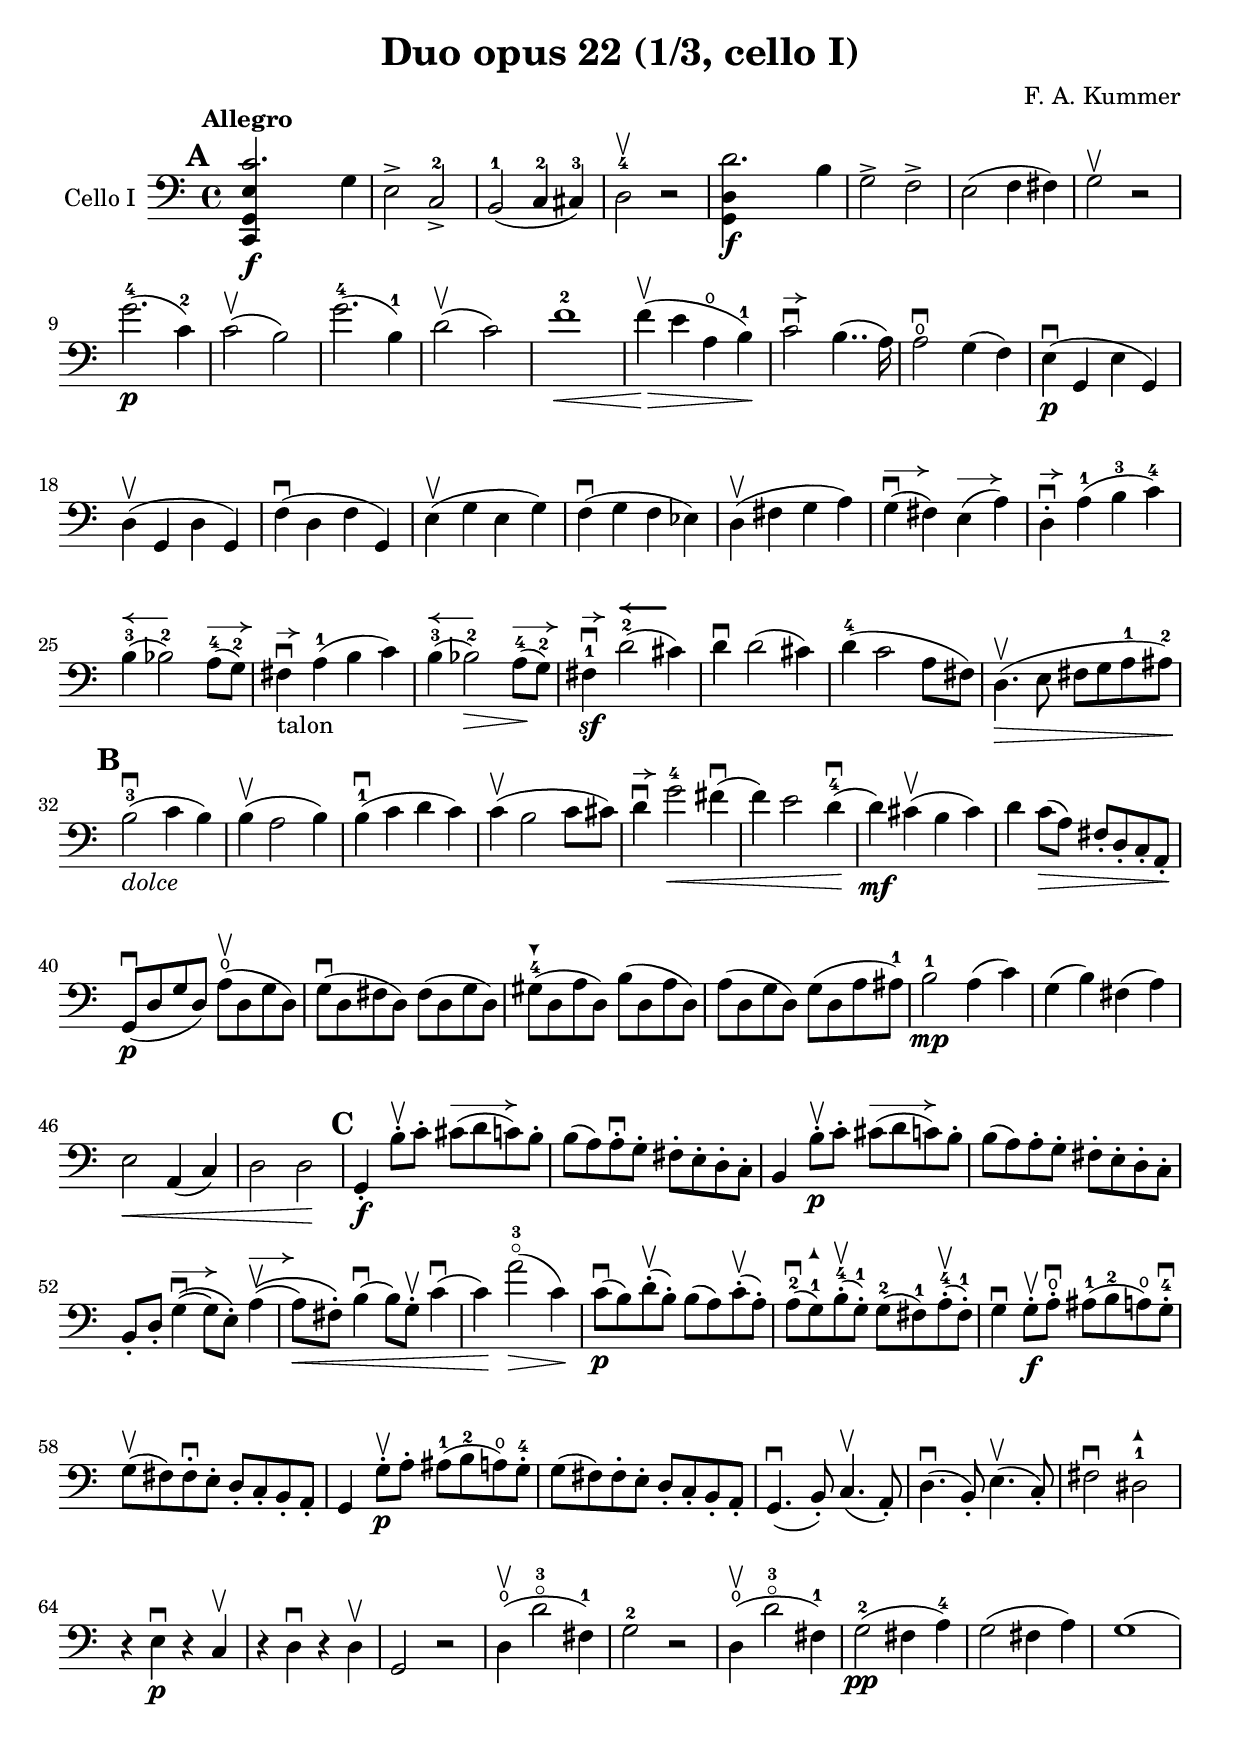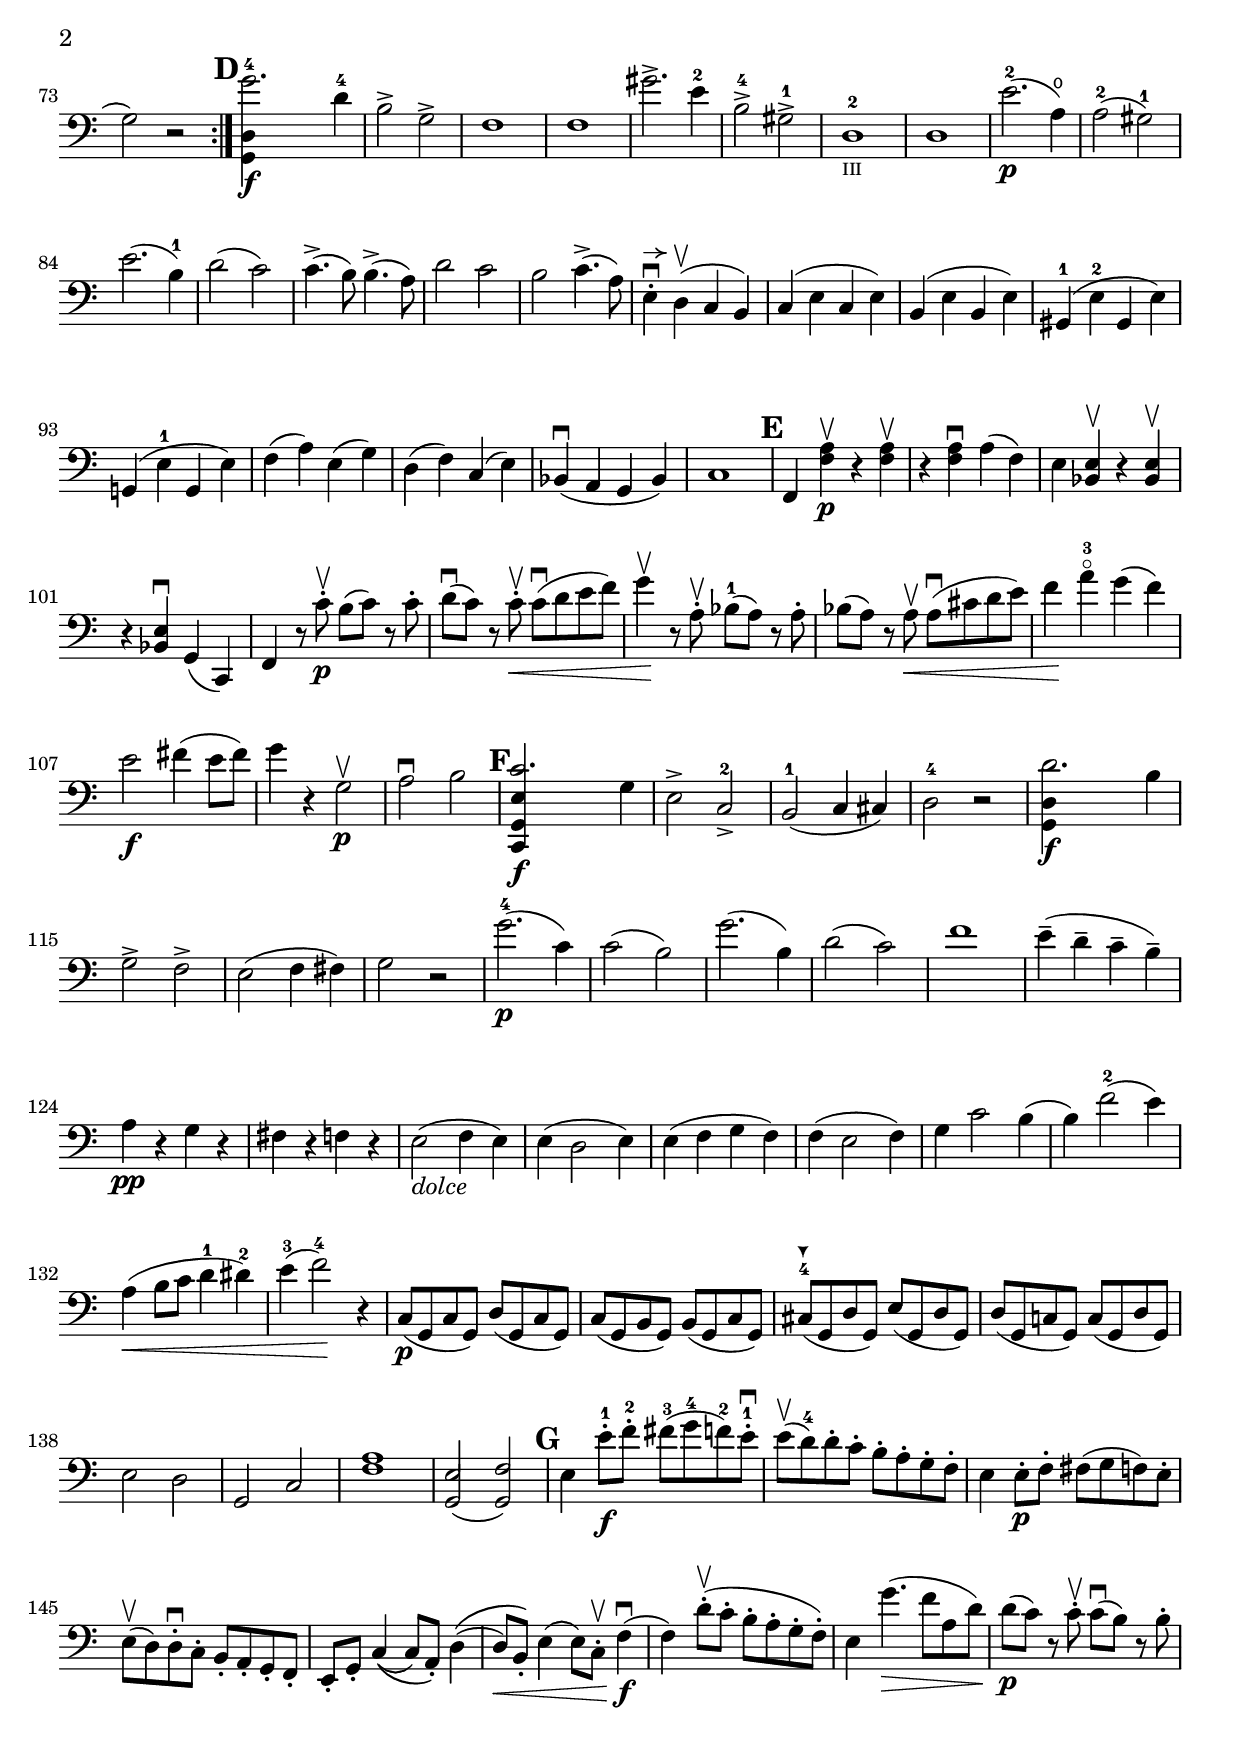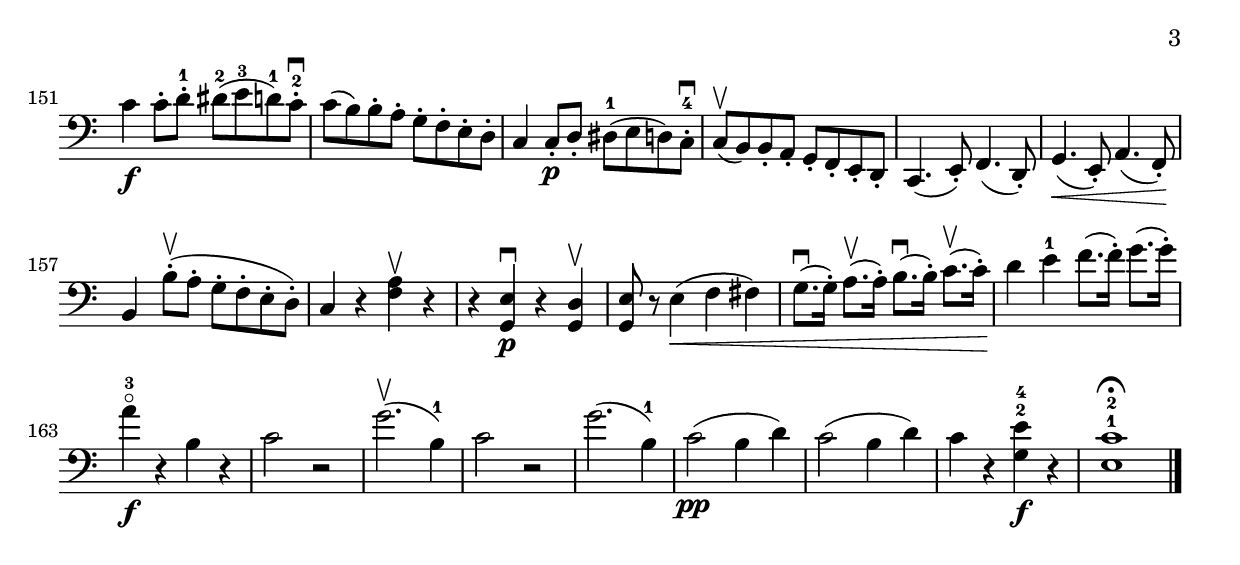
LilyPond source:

#(set-global-staff-size 21)

\version "2.18.2"

\header {
  title    = "Duo opus 22 (1/3, cello I)"
  composer = "F. A. Kummer"
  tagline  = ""
}

\language "italiano"

allongerTrois = \markup {
  \center-column {
    \combine
    \draw-line #'(-6 . 0)
    \arrow-head #X #RIGHT ##f
  }
}

allongerDeux = \markup {
  \center-column {
    \combine
    \draw-line #'(-4 . 0)
    \arrow-head #X #RIGHT ##f
  }
}

allongerUne = \markup {
  \center-column {
    \combine
    \draw-line #'(-2 . 0)
    \arrow-head #X #RIGHT ##f
  }
}

retenir = \markup {
  \center-column {
    \concat {
      \arrow-head #X #LEFT ##f
      \hspace #-1
      \draw-line #'(-4 . 0)
    }
  }
}

retenirAppuyer = \markup {
  \center-column {
    \concat {
      \arrow-head #X #LEFT ##f
      \hspace #-1
      \override #'(thickness . 3)
      \draw-line #'(-4 . 0)
    }
  }
}

extup = \markup {
  \center-column {
    \arrow-head #Y #UP ##t
  }
}

extdown = \markup {
  \center-column {
    \arrow-head #Y #DOWN ##t
  }
}

extover = \markup {
%  \center-column {
%    \beam #0.75 #0 #0.75
%  }
}

\score {
  \new Staff
  \with {instrumentName = #"Cello I"}
  {
%    \override TextScript.avoid-slur = #'inside
%    \override TextScript.outside-staff-priority = ##f
%    \override Score.Fingering.avoid-slur = #'inside
%    \override Score.StrokeFinger.avoid-slur = #'inside
    \override Hairpin.to-barline = ##f
    \tempo Allegro
    \time 4/4
    \key do \major
    \clef bass

    \mark \default
    \repeat volta 2 {
      <<do,4\f sol,4 mi4 do'2.>> sol4                                  % 1
      mi2-> do2->-2                                                    % 2
      si,2-1(do4-2 dod-3)                                              % 3
      re2-4\upbow r2                                                   % 4
      <<sol,4\f re4 re'2.>> si4                                        % 5
      sol2-> fa2->                                                     % 6
      mi2(fa4 fad4)                                                    % 7
      sol2\upbow r2                                                    % 8
      sol'2.-4\p(do'4-2)                                               % 9
      do'2\upbow(si2)                                                  % 10
      sol'2.-4(si4-1)                                                  % 11
      re'2\upbow(do'2)                                                 % 12
      fa'1-2\<                                                         % 13
      fa'4\upbow\!\>(mi'4 la4\open si4-1)\!                            % 14
      do'2\downbow^\allongerUne si4..(la16)                            % 15
      la2\downbow\open sol4(fa4)                                       % 16
      mi4\p\downbow(sol,4 mi4 sol,4)                                   % 17
      re4\upbow(sol,4 re4 sol,4)                                       % 18
      fa4\downbow(re4 fa4 sol,4)                                       % 19
      mi4\upbow(sol4 mi4 sol4)                                         % 20
      fa4\downbow(sol4 fa4 mib4)                                       % 21
      re4\upbow(fad4 sol4 la4)                                         % 22
      sol4^\allongerDeux\downbow(fad4) mi4^\allongerDeux(la4)          % 23
      re4-.^\allongerUne\downbow la4-1(si4-3 do'4-4)                   % 24
      si4-3^\retenir(sib2-2) la8-4^\allongerDeux(sol8-2)               % 25
      fad4^\allongerUne\downbow-\markup{talon} la4-1(si4 do'4)         % 26
      si4-3^\retenir(sib2-2\>) la8-4^\allongerDeux\!(sol8-2)           % 27
      fad4-1\sf\downbow^\allongerUne
      re'2-2^\retenirAppuyer(dod'4)                                    % 28
      re'4\downbow re'2(dod'4)                                         % 29
      re'4-4(do'2 la8 fad8)                                            % 30
      re4.\upbow\>(mi8 fad8 sol8 la8-1 lad8-2)\!                       % 31
      \mark \default
      si2-3\downbow_\markup{\italic "dolce"}(do'4 si4)                 % 32
      si4\upbow(la2 si4)                                               % 33
      si4-1\downbow(do'4 re'4 do'4)                                    % 34
      do'4\upbow(si2 do'8 dod'8)                                       % 35
      re'4\downbow^\allongerUne
      sol'2-4\<fad'4\downbow(                                          % 36
      fa'4) mi'2 re'4-4\downbow\!(                                     % 37
      re'4\mf) dod'4\upbow(si4 dod'4)                                  % 38
      re'4 do'8\>(la8) fad8-. re8-. do8-. la,8-.\!                     % 39
      sol,8\downbow\p(re8 sol8 re8)
      la8\open\upbow(re8 sol8 re8)                                     % 40
      sol8\downbow(re8 fad8 re8) fad8(re8 sol8 re8)                    % 41
      sold8-4^\extdown(re8^\extover la8 re8) si8(re8 la8 re8)          % 42
      la8(re8 sol8 re8) sol8(re8 la8 lad8-1)                           % 43
      si2-1\mp la4(do'4)                                               % 44
      sol4(si4) fad4(la4)                                              % 45
      mi2\< la,4(do4)                                                  % 46
      re2 re2\!                                                        % 47
      \mark \default
      sol,4-.\f si8-.\upbow do'8-.
      dod'8^\allongerTrois(re'8 do'8) si8-.                            % 48
      si8(la8) la-.\downbow sol8-. fad8-. mi8-. re8-. do8-.            % 49
      si,4 si8-.\upbow\p do'8-. dod'8^\allongerTrois(re'8 do'8) si8-.  % 50
      si8(la8) la8-. sol8-. fad8-. mi8-. re8-. do8-.                   % 51
      si,8-. re8-.
      sol4^\allongerDeux\downbow\((sol8) mi8-.\)
      la4^\allongerDeux\upbow\((                                       % 52
      la8\<) fad8-.\)
      si4\downbow(si8) sol8-.\upbow do'4\downbow(                      % 53
      do'4)\! la'2-3\flageolet\>(do'4)\!                               % 54
      do'8\downbow\p(si8) re'8-.\upbow(si8-.) si8(la8)
      do'8-.\upbow(la8-.)                                              % 55
      la8-2\downbow(sol8-1^\extup) si8-4-.\upbow(sol-1-.)
      sol8-2^\extover(fad8-1) la8-4-.\upbow(fad8-1-.)                  % 56
      sol4\downbow sol8-.\f\upbow la8-.\open\downbow
      lad8-1(si8-2 la8\open) sol8-.-4\downbow                          % 57
      sol8\upbow(fad8) fad8-.\downbow mi8-. re8-. do8-. si,8-. la,8-.  % 58
      sol,4 sol8-.\p\upbow la8-. lad8-1(si8-2 la8\open) sol8-.-4       % 59
      sol8(fad8) fad8-. mi8-. re8-. do8-. si,8-. la,8-.                % 60
      sol,4.\downbow(si,8-.) do4.\upbow(la,8-.)                        % 61
      re4.\downbow(si,8-.) mi4.\upbow(do8-.)                           % 62
      fad2\downbow red2-1^\extup\!                                     % 63
      r4^\extover mi4\p\downbow r4 do4\upbow                           % 64
      r4 re4\downbow r4 re4\upbow                                      % 65
      sol,2 r2                                                         % 66
      re4\open\upbow(re'2-3\flageolet fad4-1)                          % 67
      sol2-2 r2                                                        % 68
      re4\open\upbow(re'2-3\flageolet fad4-1)                          % 69
      sol2-2\pp(fad4 la4-4)                                            % 70
      sol2(fad4 la4)                                                   % 71
      sol1(                                                            % 72
      sol2) r2                                                         % 73
      }

    \mark \default
      <<sol,4\f re4 sol'2.-4>> re'4-4                                  % 74
      si2-> sol2->                                                     % 75
      fa1                                                              % 76
      fa1                                                              % 77
      sold'2.-> mi'4-2                                                 % 78
      si2-4-> sold2-1->                                                % 79
      re1-2_\markup{\teeny III}                                        % 80
      re1                                                              % 81
      mi'2.-2\p(la4\open)                                              % 82
      la2-2(sold2-1)                                                   % 83
      mi'2.(si4-1)                                                     % 84
      re'2(do'2)                                                       % 85
      do'4.->(si8) si4.->(la8)                                         % 86
      re'2 do'2                                                        % 87
      si2 do'4.->(la8)                                                 % 88
      mi4-.\downbow^\allongerUne re4\upbow(do4 si,4)                   % 89
      do4(mi4 do4 mi4)                                                 % 90
      si,4(mi4 si,4 mi4)                                               % 91
      sold,4-1(mi4-2 sold,4 mi4)                                       % 92
      sol,!4(mi4-1 sol,4 mi4)                                          % 93
      fa4(la4) mi4(sol4)                                               % 94
      re4(fa4) do4(mi4)                                                % 95
      sib,\downbow(la,4 sol,4 sib,4)                                   % 96
      do1                                                              % 97
      \mark \default
      fa,4 <<fa4\p la4\upbow>> r4 <<fa4 la4\upbow>>                    % 98
      r4 <<fa4 la4\downbow>> la4(fa4)                                  % 99
      mi4 <<sib,4 mi4\upbow>> r4 <<sib,4 mi4\upbow>>                   % 100
      r4 <<sib,4 mi4\downbow>> sol,4(do,4)                             % 101
      fa,4 r8 do'8-.\p\upbow si8(do'8) r8 do'8-.                       % 102
      re'8\downbow(do'8) r8 do'8-.\upbow\<
      do'8\downbow(re'8 mi'8 fa'8)                                     % 103
      sol'4\!\upbow r8 la8-.\upbow sib-1(la8) r8 la8-.                 % 104
      sib8(la8) r8^\extover la8\upbow\< la8\downbow(dod'8 re'8 mi'8)   % 105
      fa'4\! la'4-3\flageolet sol'4(fa'4)                              % 106
      mi'2\f fad'4(mi'8 fad'8)                                         % 107
      sol'4 r4 sol2\p\upbow                                            % 108
      la2\downbow si2                                                  % 109
      \mark \default
      <<do,4\f sol,4 mi4 do'2.>> sol4                                  % 110
      mi2-> do2-2->                                                    % 111
      si,2-1(do4 dod4)                                                 % 112
      re2-4 r2                                                         % 113
      <<sol,4\f re4 re'2.>> si4                                        % 114
      sol2-> fa2->                                                     % 115
      mi2(fa4 fad4)                                                    % 116
      sol2 r2                                                          % 117
      sol'2.-4\p(do'4)                                                 % 118
      do'2(si2)                                                        % 119
      sol'2.(si4)                                                      % 120
      re'2(do'2)                                                       % 121
      fa'1                                                             % 122
      mi'4--(re'4-- do'4-- si4--)                                      % 123
      la4\pp r4 sol4 r4                                                % 124
      fad4 r4 fa4 r4                                                   % 125
      mi2_\markup{\italic "dolce"}(fa4 mi4)                            % 126
      mi4(re2 mi4)                                                     % 127
      mi4(fa4 sol4 fa4)                                                % 128
      fa4(mi2 fa4)                                                     % 129
      sol4 do'2 si4(                                                   % 130
      si4) fa'2-2(mi'4)                                                % 131
      la4\<(si8 do'8 re'4-1 red'4-2)                                   % 132
      mi'4-3(fa'2-4)\! r4                                              % 133
      do8\p(sol,8 do8 sol,8) re8(sol,8 do8 sol,8)                      % 134
      do8(sol,8 si,8 sol,8) si,8(sol,8 do8 sol,8)                      % 135
      dod8-4^\extdown(sol,8^\extover re8 sol,8) mi8(sol,8 re8 sol,8)   % 136
      re8(sol,8 do!8 sol,8) do8(sol,8 re8 sol,8)                       % 137
      mi2 re2                                                          % 138
      sol,2 do2                                                        % 139
      <<fa1 la1>>                                                      % 140
      <<{mi2 fa2}\\ {\stemUp sol,2(sol,2) \stemNeutral}>>              % 141
      \mark \default
      mi4 mi'8-1-.\f fa'8-2-.
      fad'8-3(sol'8-4 fa'8-2) mi'8-1-.\downbow                         % 142
      mi'8\upbow(re'8-4) re'8-. do'8-. si8-. la8-. sol8-. fa8-.        % 143
      mi4 mi8\p-. fa8-. fad8(sol8 fa8) mi8-.                           % 144
      mi8\upbow(re8) re8-.\downbow do8-. si,8-. la,8-. sol,8-. fa,8-.  % 145
      mi,8-. sol,8-. do4\((do8) la,8-.\) re4\((                        % 146
      re8\<) si,8-.\) mi4(mi8) do8-.\upbow fa4\!\f\downbow(            % 147
      fa4) re'8-.\upbow(do'8-. si-. la8-. sol8-. fa8-.)                % 148
      mi4 sol'4.\>(fa'8 la8 re'8)\!                                    % 149
      re'8\p(do'8) r8 do'8-.\upbow do'8\downbow(si8) r8 si8-.          % 150
      do'4\f do'8-. re'8-1-.
      red'8-2(mi'8-3 re'8-1) do'8-2-.\downbow                          % 151
      do'8(si8) si8-. la8-. sol8-. fa8-. mi8-. re8-.                   % 152
      do4 do8\p-. re8-. red8-1(mi8 re8 ) do8-4-.\downbow               % 153
      do8\upbow(si,8) si,8-. la,8-. sol,8-. fa,8-. mi,8-. re,8-.       % 154
      do,4.(mi,8-.) fa,4.(re,8-.)                                      % 155
      sol,4.\<(mi,8-.) la,4.(fa,8-.)\!                                 % 156
      si,4 si8-.\upbow(la8-. sol8-. fa8-. mi8-. re8-.)                 % 157
      do4 r4 <<fa4 la4\upbow>> r4                                      % 158
      r4 <<sol,4\p mi4\downbow>> r4 <<sol,4 re4\upbow>>                % 159
      <<sol,8 mi8>> r8 mi4\<(fa4 fad4)                                 % 160
      sol8.\downbow(sol16-.) la8.\upbow(la16-.)
      si8.\downbow(si16-.) do'8.\upbow(do'16-.)\!                      % 161
      re'4 mi'4-1 fa'8.(fa'16-.) sol'8.(sol'16-.)                      % 162
      la'4-3\flageolet\f r4 si4 r4                                     % 163
      do'2 r2                                                          % 164
      sol'2.\upbow(si4-1)                                              % 165
      do'2 r2                                                          % 166
      sol'2.(si4-1)                                                    % 167
      do'2\pp(si4 re'4)                                                % 168
      do'2(si4 re'4)                                                   % 169
      do'4 r4 <<sol4-2\f mi'4-4>> r4                                   % 170
      <<mi1-1 do'1-2\fermata>>                                         % 171
      \bar "|."
  }
}
